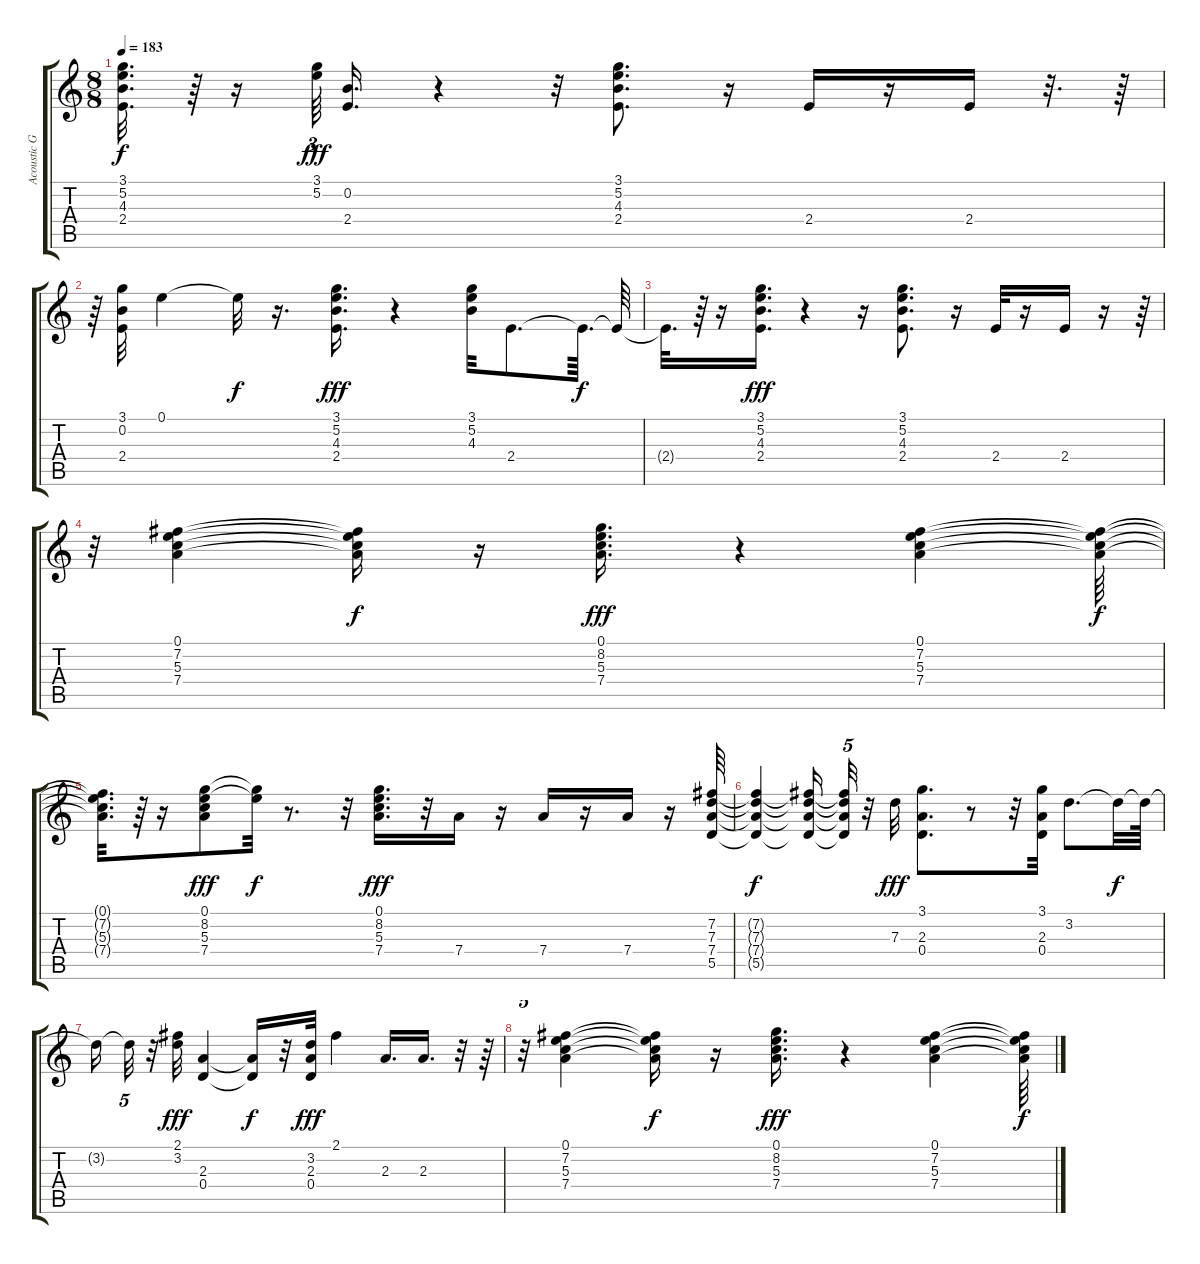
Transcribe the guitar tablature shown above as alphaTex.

\track ("Acoustic Guitar" "Acoustic G") {instrument acousticguitarsteel}
\staff {score tabs}
\tuning (E4 B3 G3 D3 A2 E2) {hide}
\ts (8 8)
\tempo 183
\clef g2
\ks c
(3.1{t} 5.2{t} 4.3{t} 2.4{t}).32{d dy f} r.64 r.16 (3.1 5.2).64{tu (3 2) dy fff} (0.2 2.4).16{d} r.4 r.32 (3.1 5.2 4.3 2.4).8{d} r.16 2.4.16 r.16 2.4.16 r.32{d} r.64 |
r.64 (3.1 0.2 2.4).32 0.1.4 0.1{t}.32{dy f} r.16{d} (3.1 5.2 4.3 2.4).16{d dy fff} r.4 (3.1 5.2 4.3).32 2.4.8{d} 2.4{t}.64{d dy f} 2.4{t}.64 |
2.4{t}.32{d} r.64 r.16 (3.1 5.2 4.3 2.4).16{d dy fff} r.4 r.16 (3.1 5.2 4.3 2.4).8{d} r.16 2.4.32 r.16 2.4.16 r.16 r.64 |
r.32{tu (5 4)} (0.1 7.2 5.3 7.4).4 (0.1{t} 7.2{t} 5.3{t} 7.4{t}).16{dy f} r.16 (0.1 8.2 5.3 7.4).16{d dy fff} r.4 (0.1 7.2 5.3 7.4).4 (0.1{t} 7.2{t} 5.3{t} 7.4{t}).64{dy f} |
(0.1{t} 7.2{t} 5.3{t} 7.4{t}).32{d} r.64 r.16 (0.1 8.2 5.3 7.4).8{dy fff} (0.1{t} 8.2{t}).32{dy f} r.8{d} r.32 (0.1 8.2 5.3 7.4).16{d dy fff} r.32 7.4.16 r.16 7.4.16 r.16 7.4.16 r.16 (7.2 7.3 7.4 5.5).64 |
(7.2{t} 7.3{t} 7.4{t} 5.5{t}).4{dy f} (7.2{t} 7.3{t} 7.4{t} 5.5{t}).16 (7.2{t} 7.3{t} 7.4{t} 5.5{t}).32{tu (5 4)} r.32 7.3.32{dy fff} (3.1 2.3 0.4).8{d} r.8 r.32 (3.1 2.3 0.4).32 3.2.8{d} 3.2{t}.32{dy f} 3.2{t}.64 |
3.2{t}.16 3.2{t}.32{tu (5 4)} r.32 (2.1 3.2).32{dy fff} (2.3 0.4).4 (2.3{t} 0.4{t}).16{dy f} r.32 (3.2 2.3 0.4).32{dy fff} 2.1.4 2.3.16{d} 2.3.16{d} r.32 r.64 |
r.32{tu (5 4)} (0.1 7.2 5.3 7.4).4 (0.1{t} 7.2{t} 5.3{t} 7.4{t}).16{dy f} r.16 (0.1 8.2 5.3 7.4).16{d dy fff} r.4 (0.1 7.2 5.3 7.4).4 (0.1{t} 7.2{t} 5.3{t} 7.4{t}).64{dy f}
